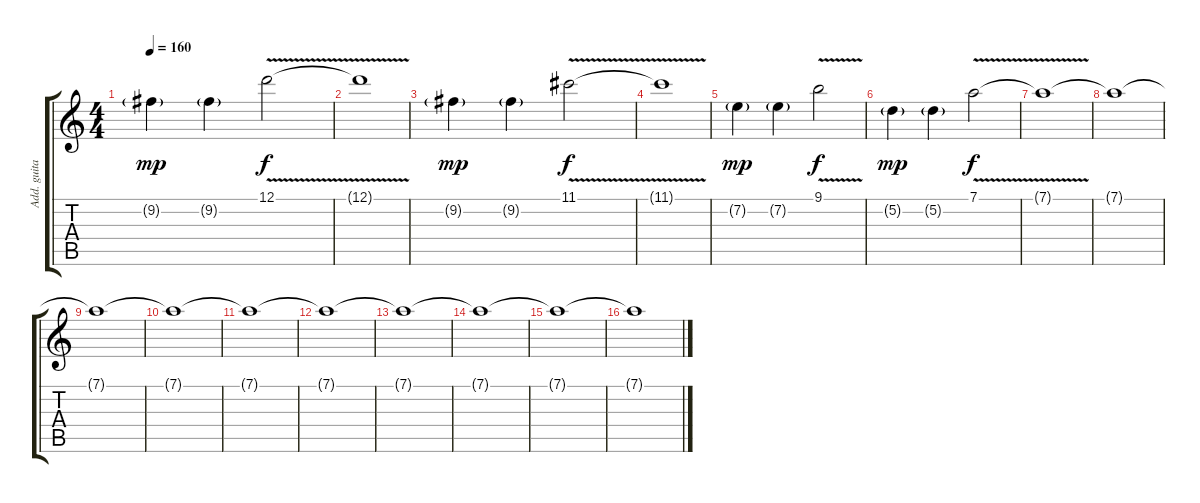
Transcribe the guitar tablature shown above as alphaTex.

\track ("Add. guitar" "Add. guita") {instrument distortionguitar}
\staff {score tabs}
\tuning (D4 A3 F3 C3 G2 C2) {hide}
\ts (4 4)
\tempo 160
\clef g2
\ks c
9.2{g}.4{dy mp} 9.2{g}.4 12.1{v}.2{dy f} |
12.1{t}.1 |
9.2{g}.4{dy mp} 9.2{g}.4 11.1{v}.2{dy f} |
11.1{t}.1 |
7.2{g}.4{dy mp} 7.2{g}.4 9.1{v}.2{dy f} |
5.2{g}.4{dy mp} 5.2{g}.4 7.1{v}.2{dy f} |
7.1{t}.1 |
7.1{t}.1{volume 0} |
7.1{t}.1 |
7.1{t}.1 |
7.1{t}.1 |
7.1{t}.1 |
7.1{t}.1 |
7.1{t}.1 |
7.1{t}.1 |
7.1{t}.1
